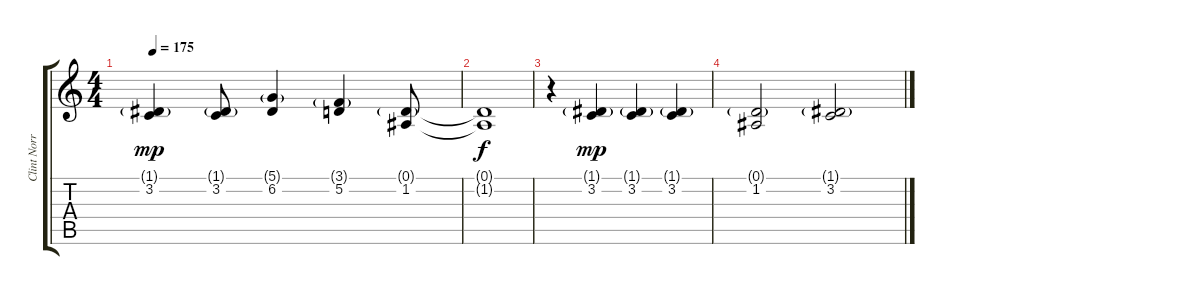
\track ("Clint Norris (Voice)" "Clint Norr") {instrument lead2sawtooth}
\staff {score tabs}
\tuning (D4 A3 F3 C3 G2 C2) {hide}
\ts (4 4)
\tempo 175
\clef g2
\ks c
(1.1{g} 3.2).4{dy mp} (1.1{g} 3.2).8 (5.1{g} 6.2).4 (3.1{g} 5.2).4 (0.1{g} 1.2).8 |
(0.1{t} 1.2{t}).1{dy f} |
r.4 (1.1{g} 3.2).4{dy mp} (1.1{g} 3.2).4 (1.1{g} 3.2).4 |
(0.1{g} 1.2).2 (1.1{g} 3.2).2
